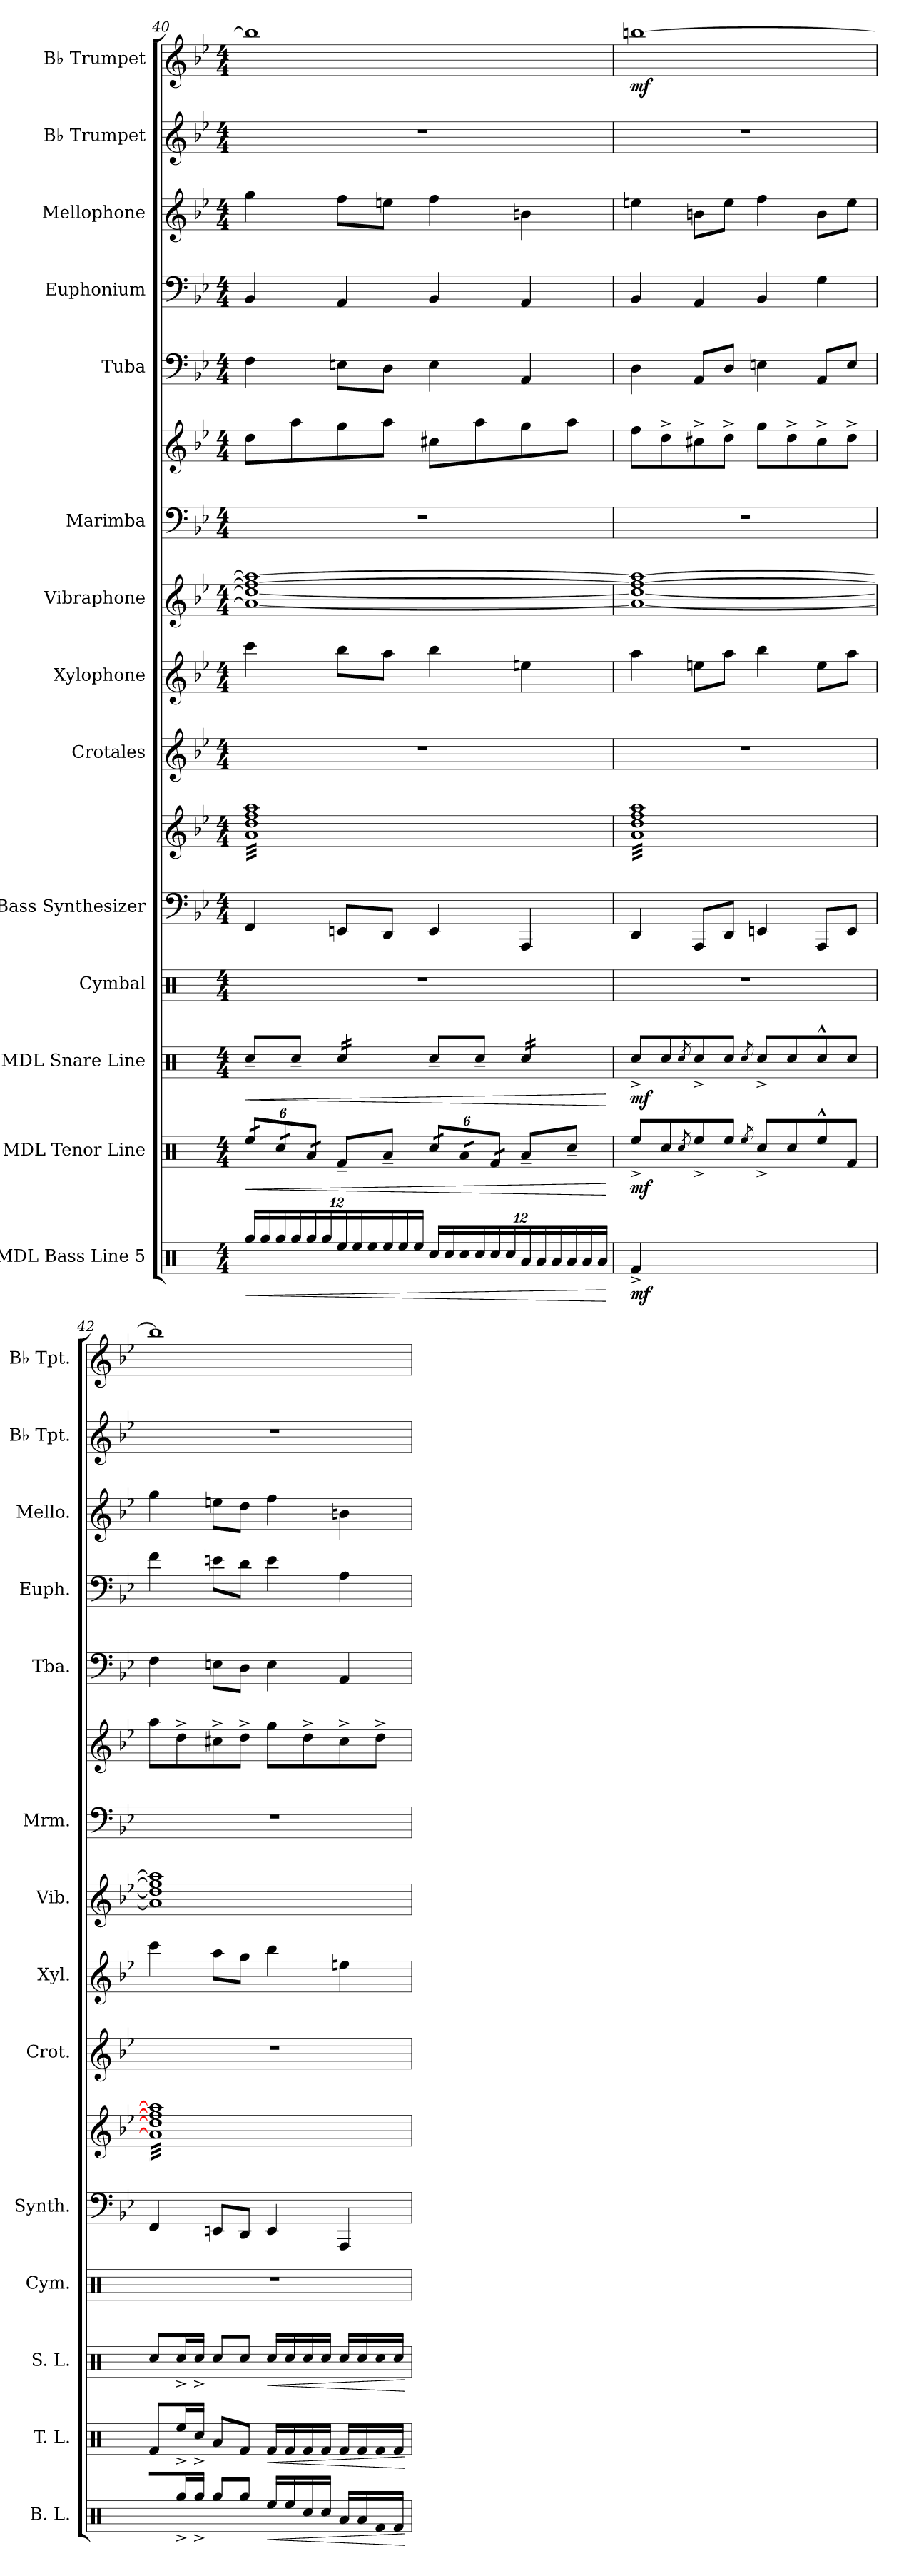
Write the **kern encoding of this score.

**kern	**dynam	**kern	**dynam	**kern	**dynam	**kern	**kern	**kern	**kern	**kern	**kern	**kern	**kern	**kern	**kern	**kern	**kern	**kern	**dynam
*part14	*part14	*part13	*part13	*part12	*part12	*part11	*part10	*part10	*part9	*part8	*part7	*part6	*part6	*part5	*part4	*part3	*part2	*part1	*part1
*staff16	*staff16	*staff15	*staff15	*staff14	*staff14	*staff13	*staff12	*staff11	*staff10	*staff9	*staff8	*staff7	*staff6	*staff5	*staff4	*staff3	*staff2	*staff1	*staff1
*I"MDL Bass Line 5	*	*I"MDL Tenor Line	*	*I"MDL Snare Line	*	*I"Cymbal	*I"Bass Synthesizer	*	*I"Crotales	*I"Xylophone	*I"Vibraphone	*I"Marimba	*	*I"Tuba	*I"Euphonium	*I"Mellophone	*I"B♭ Trumpet	*I"B♭ Trumpet	*
*I'B. L.	*	*I'T. L.	*	*I'S. L.	*	*I'Cym.	*I'Synth.	*	*I'Crot.	*I'Xyl.	*I'Vib.	*I'Mrm.	*	*I'Tba.	*I'Euph.	*I'Mello.	*I'B♭ Tpt.	*I'B♭ Tpt.	*
*clefX	*	*clefX	*	*clefX	*	*clefX	*clefF4	*clefG2	*clefG2	*clefG2	*clefG2	*clefF4	*clefG2	*clefF4	*clefF4	*clefG2	*clefG2	*clefG2	*
*	*	*	*	*	*	*	*	*	*ITrd-14c-24	*ITrd-7c-12	*	*	*	*	*	*ITrd4c7	*ITrd1c2	*ITrd1c2	*
*k[]	*	*k[]	*	*k[]	*	*k[]	*k[b-e-]	*k[b-e-]	*k[b-e-]	*k[b-e-]	*k[b-e-]	*k[b-e-]	*k[b-e-]	*k[b-e-]	*k[b-e-]	*k[b-e-a-]	*k[b-e-a-d-]	*k[b-e-a-d-]	*
*M4/4	*	*M4/4	*	*M4/4	*	*M4/4	*M4/4	*M4/4	*M4/4	*M4/4	*M4/4	*M4/4	*M4/4	*M4/4	*M4/4	*M4/4	*M4/4	*M4/4	*
*Xbrackettup	*	*	*	*	*	*	*	*	*	*	*	*	*	*	*	*	*	*	*
=40	=40	=40	=40	=40	=40	=40	=40	=40	=40	=40	=40	=40	=40	=40	=40	=40	=40	=40	=40
!	!LO:HP:b	!	!	!	!	!	!	!	!	!	!	!	!	!	!	!	!	!	!
*	*	*Xbrackettup	*	*	*	*	*	*	*	*	*	*	*	*	*	*	*	*	*
!	!	!	!LO:HP:b	!	!LO:HP:b	!	!	!	!	!	!	!	!	!	!	!	!	!	!
*tremolo	*	*	*	*	*	*	*	*	*	*	*	*	*	*	*	*	*	*	*
*	*	*tremolo	*	*	*	*	*	*	*	*	*	*	*	*	*	*	*	*	*
*	*	*	*	*	*	*	*	*tremolo	*	*	*	*	*	*	*	*	*	*	*
24Rgg/LL	<	24Ree/LL	<	8Rcc~/L	<	1r	4FF/	32a 32dd 32ff 32aaLLL	1r	4cccc\	1a_ 1dd_ 1ff_ 1aa_	1r	8dd\L	4F\	4BB-/	4cc\	1r	1aa]	.
.	.	.	.	.	.	.	.	32a 32dd 32ff 32aa	.	.	.	.	.	.	.	.	.	.	.
24Rgg/	.	24Ree/	.	.	.	.	.	.	.	.	.	.	.	.	.	.	.	.	.
.	.	.	.	.	.	.	.	32a 32dd 32ff 32aa	.	.	.	.	.	.	.	.	.	.	.
24Rgg/	.	24Rcc/	.	.	.	.	.	.	.	.	.	.	.	.	.	.	.	.	.
.	.	.	.	.	.	.	.	32a 32dd 32ff 32aa	.	.	.	.	.	.	.	.	.	.	.
24Rgg/	.	24Rcc/	.	8Rcc~/J	.	.	.	32a 32dd 32ff 32aa	.	.	.	.	8aa\	.	.	.	.	.	.
.	.	.	.	.	.	.	.	32a 32dd 32ff 32aa	.	.	.	.	.	.	.	.	.	.	.
24Rgg/	.	24Ra/	.	.	.	.	.	.	.	.	.	.	.	.	.	.	.	.	.
.	.	.	.	.	.	.	.	32a 32dd 32ff 32aa	.	.	.	.	.	.	.	.	.	.	.
24Rgg/	.	24Ra/JJ	.	.	.	.	.	.	.	.	.	.	.	.	.	.	.	.	.
*	*	*Xtremolo	*	*	*	*	*	*	*	*	*	*	*	*	*	*	*	*	*
.	.	.	.	.	.	.	.	32a 32dd 32ff 32aa	.	.	.	.	.	.	.	.	.	.	.
*	*	*	*	*Xbrackettup	*	*	*	*	*	*	*	*	*	*	*	*	*	*	*
*	*	*	*	*tremolo	*	*	*	*	*	*	*	*	*	*	*	*	*	*	*
24Ree/	.	8Rf~/L	.	24Rcc/LL	.	.	8EEn/L	32a 32dd 32ff 32aa	.	8bbb-\L	.	.	8gg\	8En\L	4AA/	8b-\L	.	.	.
.	.	.	.	.	.	.	.	32a 32dd 32ff 32aa	.	.	.	.	.	.	.	.	.	.	.
24Ree/	.	.	.	24Rcc/	.	.	.	.	.	.	.	.	.	.	.	.	.	.	.
.	.	.	.	.	.	.	.	32a 32dd 32ff 32aa	.	.	.	.	.	.	.	.	.	.	.
24Ree/	.	.	.	24Rcc/	.	.	.	.	.	.	.	.	.	.	.	.	.	.	.
.	.	.	.	.	.	.	.	32a 32dd 32ff 32aa	.	.	.	.	.	.	.	.	.	.	.
24Ree/	.	8Ra~/J	.	24Rcc/	.	.	8DD/J	32a 32dd 32ff 32aa	.	8aaa\J	.	.	8aa\J	8D\J	.	8an\J	.	.	.
.	.	.	.	.	.	.	.	32a 32dd 32ff 32aa	.	.	.	.	.	.	.	.	.	.	.
24Ree/	.	.	.	24Rcc/	.	.	.	.	.	.	.	.	.	.	.	.	.	.	.
.	.	.	.	.	.	.	.	32a 32dd 32ff 32aa	.	.	.	.	.	.	.	.	.	.	.
24Ree/JJ	.	.	.	24Rcc/JJ	.	.	.	.	.	.	.	.	.	.	.	.	.	.	.
*	*	*	*	*Xtremolo	*	*	*	*	*	*	*	*	*	*	*	*	*	*	*
.	.	.	.	.	.	.	.	32a 32dd 32ff 32aa	.	.	.	.	.	.	.	.	.	.	.
*	*	*tremolo	*	*	*	*	*	*	*	*	*	*	*	*	*	*	*	*	*
24Rcc/LL	.	24Rcc/LL	.	8Rcc~/L	.	.	4EE/	32a 32dd 32ff 32aa	.	4bbb-\	.	.	8cc#X\L	4E\	4BB-/	4b-\	.	.	.
.	.	.	.	.	.	.	.	32a 32dd 32ff 32aa	.	.	.	.	.	.	.	.	.	.	.
24Rcc/	.	24Rcc/	.	.	.	.	.	.	.	.	.	.	.	.	.	.	.	.	.
.	.	.	.	.	.	.	.	32a 32dd 32ff 32aa	.	.	.	.	.	.	.	.	.	.	.
24Rcc/	.	24Ra/	.	.	.	.	.	.	.	.	.	.	.	.	.	.	.	.	.
.	.	.	.	.	.	.	.	32a 32dd 32ff 32aa	.	.	.	.	.	.	.	.	.	.	.
24Rcc/	.	24Ra/	.	8Rcc~/J	.	.	.	32a 32dd 32ff 32aa	.	.	.	.	8aa\	.	.	.	.	.	.
.	.	.	.	.	.	.	.	32a 32dd 32ff 32aa	.	.	.	.	.	.	.	.	.	.	.
24Rcc/	.	24Rf/	.	.	.	.	.	.	.	.	.	.	.	.	.	.	.	.	.
.	.	.	.	.	.	.	.	32a 32dd 32ff 32aa	.	.	.	.	.	.	.	.	.	.	.
24Rcc/	.	24Rf/JJ	.	.	.	.	.	.	.	.	.	.	.	.	.	.	.	.	.
*	*	*Xtremolo	*	*	*	*	*	*	*	*	*	*	*	*	*	*	*	*	*
.	.	.	.	.	.	.	.	32a 32dd 32ff 32aa	.	.	.	.	.	.	.	.	.	.	.
*	*	*	*	*tremolo	*	*	*	*	*	*	*	*	*	*	*	*	*	*	*
24Ra/	.	8Ra~/L	.	24Rcc/LL	.	.	4AAA/	32a 32dd 32ff 32aa	.	4eeen\	.	.	8gg\	4AA/	4AA/	4en\	.	.	.
.	.	.	.	.	.	.	.	32a 32dd 32ff 32aa	.	.	.	.	.	.	.	.	.	.	.
24Ra/	.	.	.	24Rcc/	.	.	.	.	.	.	.	.	.	.	.	.	.	.	.
.	.	.	.	.	.	.	.	32a 32dd 32ff 32aa	.	.	.	.	.	.	.	.	.	.	.
24Ra/	.	.	.	24Rcc/	.	.	.	.	.	.	.	.	.	.	.	.	.	.	.
.	.	.	.	.	.	.	.	32a 32dd 32ff 32aa	.	.	.	.	.	.	.	.	.	.	.
24Ra/	.	8Rcc~/J	.	24Rcc/	.	.	.	32a 32dd 32ff 32aa	.	.	.	.	8aa\J	.	.	.	.	.	.
.	.	.	.	.	.	.	.	32a 32dd 32ff 32aa	.	.	.	.	.	.	.	.	.	.	.
24Ra/	.	.	.	24Rcc/	.	.	.	.	.	.	.	.	.	.	.	.	.	.	.
.	.	.	.	.	.	.	.	32a 32dd 32ff 32aa	.	.	.	.	.	.	.	.	.	.	.
24Ra/JJ	.	.	.	24Rcc/JJ	.	.	.	.	.	.	.	.	.	.	.	.	.	.	.
*	*	*	*	*Xtremolo	*	*	*	*	*	*	*	*	*	*	*	*	*	*	*
*Xtremolo	*	*	*	*	*	*	*	*	*	*	*	*	*	*	*	*	*	*	*
.	.	.	.	.	.	.	.	32a 32dd 32ff 32aaJJJ	.	.	.	.	.	.	.	.	.	.	.
.	[	.	[	.	[	.	.	.	.	.	.	.	.	.	.	.	.	.	.
=41	=41	=41	=41	=41	=41	=41	=41	=41	=41	=41	=41	=41	=41	=41	=41	=41	=41	=41	=41
!	!LO:DY:b	!	!LO:DY:b	!	!LO:DY:b	!	!	!	!	!	!	!	!	!	!	!	!	!	!LO:DY:b
4Rf^/	mf	8Ree^/L	mf	8Rcc^/L	mf	1r	4DD/	32a 32dd 32ff 32aaLLL	1r	4aaa\	1a_ 1dd_ 1ff_ 1aa_	1r	8ff\L	4D\	4BB-/	4an\	1r	[1aan	mf
.	.	.	.	.	.	.	.	32a 32dd 32ff 32aa	.	.	.	.	.	.	.	.	.	.	.
.	.	.	.	.	.	.	.	32a 32dd 32ff 32aa	.	.	.	.	.	.	.	.	.	.	.
.	.	.	.	.	.	.	.	32a 32dd 32ff 32aa	.	.	.	.	.	.	.	.	.	.	.
.	.	8Rcc/	.	8Rcc/	.	.	.	32a 32dd 32ff 32aa	.	.	.	.	8dd^\	.	.	.	.	.	.
.	.	.	.	.	.	.	.	32a 32dd 32ff 32aa	.	.	.	.	.	.	.	.	.	.	.
.	.	.	.	.	.	.	.	32a 32dd 32ff 32aa	.	.	.	.	.	.	.	.	.	.	.
.	.	.	.	.	.	.	.	32a 32dd 32ff 32aa	.	.	.	.	.	.	.	.	.	.	.
.	.	8qRcc/	.	8qRcc/	.	.	.	.	.	.	.	.	.	.	.	.	.	.	.
4R^/	.	8Ree^/	.	8Rcc^/	.	.	8AAA/L	32a 32dd 32ff 32aa	.	8eeen\L	.	.	8cc#X^\	8AA/L	4AA/	8en\L	.	.	.
.	.	.	.	.	.	.	.	32a 32dd 32ff 32aa	.	.	.	.	.	.	.	.	.	.	.
.	.	.	.	.	.	.	.	32a 32dd 32ff 32aa	.	.	.	.	.	.	.	.	.	.	.
.	.	.	.	.	.	.	.	32a 32dd 32ff 32aa	.	.	.	.	.	.	.	.	.	.	.
.	.	8Ree/J	.	8Rcc/J	.	.	8DD/J	32a 32dd 32ff 32aa	.	8aaa\J	.	.	8dd^\J	8D/J	.	8a\J	.	.	.
.	.	.	.	.	.	.	.	32a 32dd 32ff 32aa	.	.	.	.	.	.	.	.	.	.	.
.	.	.	.	.	.	.	.	32a 32dd 32ff 32aa	.	.	.	.	.	.	.	.	.	.	.
.	.	.	.	.	.	.	.	32a 32dd 32ff 32aa	.	.	.	.	.	.	.	.	.	.	.
.	.	8qRee/	.	8qRcc/	.	.	.	.	.	.	.	.	.	.	.	.	.	.	.
4R^/	.	8Rcc^/L	.	8Rcc^/L	.	.	4EEn/	32a 32dd 32ff 32aa	.	4bbb-\	.	.	8gg\L	4En\	4BB-/	4b-\	.	.	.
.	.	.	.	.	.	.	.	32a 32dd 32ff 32aa	.	.	.	.	.	.	.	.	.	.	.
.	.	.	.	.	.	.	.	32a 32dd 32ff 32aa	.	.	.	.	.	.	.	.	.	.	.
.	.	.	.	.	.	.	.	32a 32dd 32ff 32aa	.	.	.	.	.	.	.	.	.	.	.
.	.	8Rcc/	.	8Rcc/	.	.	.	32a 32dd 32ff 32aa	.	.	.	.	8dd^\	.	.	.	.	.	.
.	.	.	.	.	.	.	.	32a 32dd 32ff 32aa	.	.	.	.	.	.	.	.	.	.	.
.	.	.	.	.	.	.	.	32a 32dd 32ff 32aa	.	.	.	.	.	.	.	.	.	.	.
.	.	.	.	.	.	.	.	32a 32dd 32ff 32aa	.	.	.	.	.	.	.	.	.	.	.
4R^/	.	8Ree^^/	.	8Rcc^^/	.	.	8AAA/L	32a 32dd 32ff 32aa	.	8eee\L	.	.	8cc#^\	8AA/L	4G\	8e\L	.	.	.
.	.	.	.	.	.	.	.	32a 32dd 32ff 32aa	.	.	.	.	.	.	.	.	.	.	.
.	.	.	.	.	.	.	.	32a 32dd 32ff 32aa	.	.	.	.	.	.	.	.	.	.	.
.	.	.	.	.	.	.	.	32a 32dd 32ff 32aa	.	.	.	.	.	.	.	.	.	.	.
.	.	8Rf/J	.	8Rcc/J	.	.	8EE/J	32a 32dd 32ff 32aa	.	8aaa\J	.	.	8dd^\J	8E/J	.	8a\J	.	.	.
.	.	.	.	.	.	.	.	32a 32dd 32ff 32aa	.	.	.	.	.	.	.	.	.	.	.
.	.	.	.	.	.	.	.	32a 32dd 32ff 32aa	.	.	.	.	.	.	.	.	.	.	.
.	.	.	.	.	.	.	.	32a 32dd 32ff 32aaJJJ	.	.	.	.	.	.	.	.	.	.	.
!!LO:PB:g=z
=42	=42	=42	=42	=42	=42	=42	=42	=42	=42	=42	=42	=42	=42	=42	=42	=42	=42	=42	=42
8R/L	.	8Rf/L	.	8Rcc/L	.	1r	4FF/	32a] 32dd] 32ff] 32aa]LLL	1r	4cccc\	1a] 1dd] 1ff] 1aa]	1r	8aa\L	4F\	4f\	4cc\	1r	1aa]	.
.	.	.	.	.	.	.	.	32a 32dd 32ff 32aa	.	.	.	.	.	.	.	.	.	.	.
.	.	.	.	.	.	.	.	32a 32dd 32ff 32aa	.	.	.	.	.	.	.	.	.	.	.
.	.	.	.	.	.	.	.	32a 32dd 32ff 32aa	.	.	.	.	.	.	.	.	.	.	.
16Rgg^/L	.	16Ree^/L	.	16Rcc^/L	.	.	.	32a 32dd 32ff 32aa	.	.	.	.	8dd^\	.	.	.	.	.	.
.	.	.	.	.	.	.	.	32a 32dd 32ff 32aa	.	.	.	.	.	.	.	.	.	.	.
16Rgg^/JJ	.	16Rcc^/JJ	.	16Rcc^/JJ	.	.	.	32a 32dd 32ff 32aa	.	.	.	.	.	.	.	.	.	.	.
.	.	.	.	.	.	.	.	32a 32dd 32ff 32aa	.	.	.	.	.	.	.	.	.	.	.
8Rgg/L	.	8Ra/L	.	8Rcc/L	.	.	8EEn/L	32a 32dd 32ff 32aa	.	8aaa\L	.	.	8cc#X^\	8En\L	8en\L	8an\L	.	.	.
.	.	.	.	.	.	.	.	32a 32dd 32ff 32aa	.	.	.	.	.	.	.	.	.	.	.
.	.	.	.	.	.	.	.	32a 32dd 32ff 32aa	.	.	.	.	.	.	.	.	.	.	.
.	.	.	.	.	.	.	.	32a 32dd 32ff 32aa	.	.	.	.	.	.	.	.	.	.	.
8Rgg/J	.	8Rf/J	.	8Rcc/J	.	.	8DD/J	32a 32dd 32ff 32aa	.	8ggg\J	.	.	8dd^\J	8D\J	8d\J	8g\J	.	.	.
.	.	.	.	.	.	.	.	32a 32dd 32ff 32aa	.	.	.	.	.	.	.	.	.	.	.
.	.	.	.	.	.	.	.	32a 32dd 32ff 32aa	.	.	.	.	.	.	.	.	.	.	.
.	.	.	.	.	.	.	.	32a 32dd 32ff 32aa	.	.	.	.	.	.	.	.	.	.	.
!	!LO:HP:b	!	!LO:HP:b	!	!LO:HP:b	!	!	!	!	!	!	!	!	!	!	!	!	!	!
16Ree/LL	<	16Rf/LL	<	16Rcc/LL	<	.	4EE/	32a 32dd 32ff 32aa	.	4bbb-\	.	.	8gg\L	4E\	4e\	4b-\	.	.	.
.	.	.	.	.	.	.	.	32a 32dd 32ff 32aa	.	.	.	.	.	.	.	.	.	.	.
16Ree/	.	16Rf/	.	16Rcc/	.	.	.	32a 32dd 32ff 32aa	.	.	.	.	.	.	.	.	.	.	.
.	.	.	.	.	.	.	.	32a 32dd 32ff 32aa	.	.	.	.	.	.	.	.	.	.	.
16Rcc/	.	16Rf/	.	16Rcc/	.	.	.	32a 32dd 32ff 32aa	.	.	.	.	8dd^\	.	.	.	.	.	.
.	.	.	.	.	.	.	.	32a 32dd 32ff 32aa	.	.	.	.	.	.	.	.	.	.	.
16Rcc/JJ	.	16Rf/JJ	.	16Rcc/JJ	.	.	.	32a 32dd 32ff 32aa	.	.	.	.	.	.	.	.	.	.	.
.	.	.	.	.	.	.	.	32a 32dd 32ff 32aa	.	.	.	.	.	.	.	.	.	.	.
16Ra/LL	.	16Rf/LL	.	16Rcc/LL	.	.	4AAA/	32a 32dd 32ff 32aa	.	4eeen\	.	.	8cc#^\	4AA/	4A\	4en\	.	.	.
.	.	.	.	.	.	.	.	32a 32dd 32ff 32aa	.	.	.	.	.	.	.	.	.	.	.
16Ra/	.	16Rf/	.	16Rcc/	.	.	.	32a 32dd 32ff 32aa	.	.	.	.	.	.	.	.	.	.	.
.	.	.	.	.	.	.	.	32a 32dd 32ff 32aa	.	.	.	.	.	.	.	.	.	.	.
16Rf/	.	16Rf/	.	16Rcc/	.	.	.	32a 32dd 32ff 32aa	.	.	.	.	8dd^\J	.	.	.	.	.	.
.	.	.	.	.	.	.	.	32a 32dd 32ff 32aa	.	.	.	.	.	.	.	.	.	.	.
16Rf/JJ	.	16Rf/JJ	.	16Rcc/JJ	.	.	.	32a 32dd 32ff 32aa	.	.	.	.	.	.	.	.	.	.	.
.	.	.	.	.	.	.	.	32a 32dd 32ff 32aaJJJ	.	.	.	.	.	.	.	.	.	.	.
*	*	*	*	*	*	*	*	*Xtremolo	*	*	*	*	*	*	*	*	*	*	*
.	[	.	[	.	[	.	.	.	.	.	.	.	.	.	.	.	.	.	.
=	=	=	=	=	=	=	=	=	=	=	=	=	=	=	=	=	=	=	=
*-	*-	*-	*-	*-	*-	*-	*-	*-	*-	*-	*-	*-	*-	*-	*-	*-	*-	*-	*-
